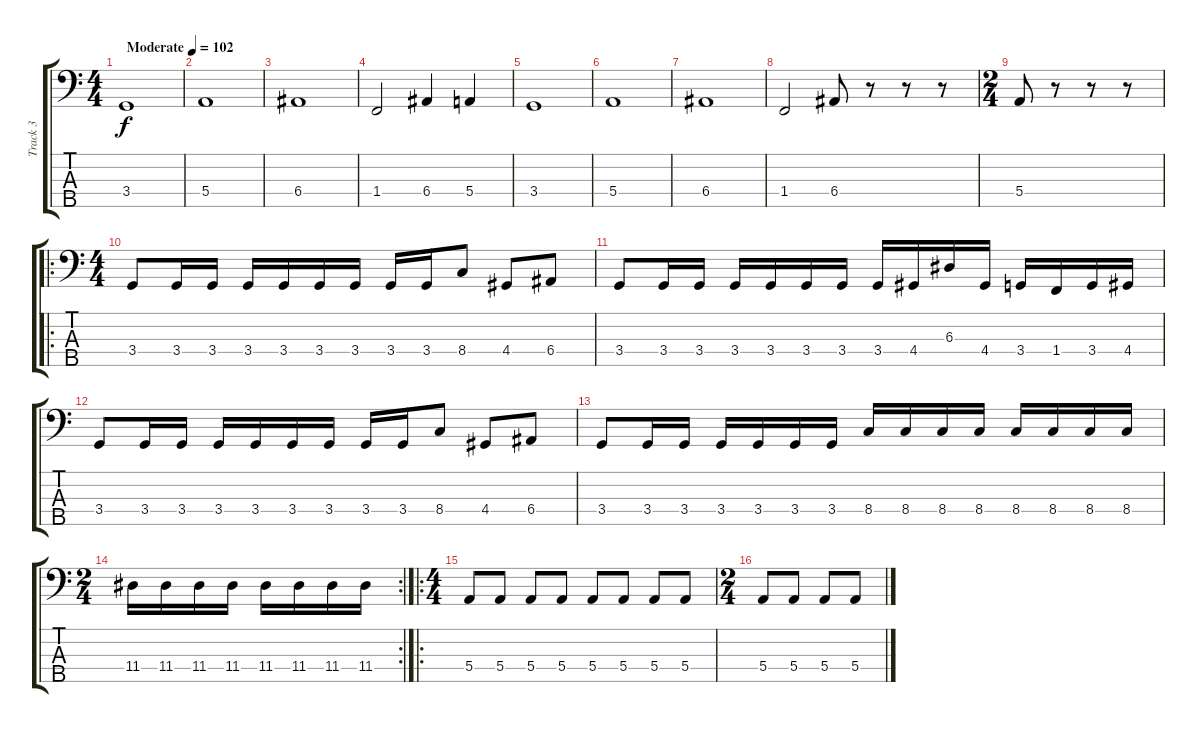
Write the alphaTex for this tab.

\track ("Track 3" "Track 3") {instrument electricbasspick}
\staff {score tabs}
\tuning (G2 D2 A1 E1 B0) {hide}
\ts (4 4)
\tempo (102 "Moderate")
\clef f4
\ks c
3.4.1{dy f instrument electricbasspick} |
5.4.1 |
6.4.1 |
1.4.2 6.4.4 5.4.4 |
3.4.1 |
5.4.1 |
6.4.1 |
1.4.2 6.4.8 r.8 r.8 r.8 |
\ts (2 4)
5.4.8 r.8 r.8 r.8 |
\ro
\ts (4 4)
3.4.8 3.4.16 3.4.16 3.4.16 3.4.16 3.4.16 3.4.16 3.4.16 3.4.16 8.4.8 4.4.8 6.4.8 |
3.4.8 3.4.16 3.4.16 3.4.16 3.4.16 3.4.16 3.4.16 3.4.16 4.4.16 6.3.16 4.4.16 3.4.16 1.4.16 3.4.16 4.4.16 |
3.4.8 3.4.16 3.4.16 3.4.16 3.4.16 3.4.16 3.4.16 3.4.16 3.4.16 8.4.8 4.4.8 6.4.8 |
3.4.8 3.4.16 3.4.16 3.4.16 3.4.16 3.4.16 3.4.16 8.4.16 8.4.16 8.4.16 8.4.16 8.4.16 8.4.16 8.4.16 8.4.16 |
\rc 2
\ts (2 4)
11.4.16 11.4.16 11.4.16 11.4.16 11.4.16 11.4.16 11.4.16 11.4.16 |
\ro
\ts (4 4)
5.4.8 5.4.8 5.4.8 5.4.8 5.4.8 5.4.8 5.4.8 5.4.8 |
\ts (2 4)
5.4.8 5.4.8 5.4.8 5.4.8
